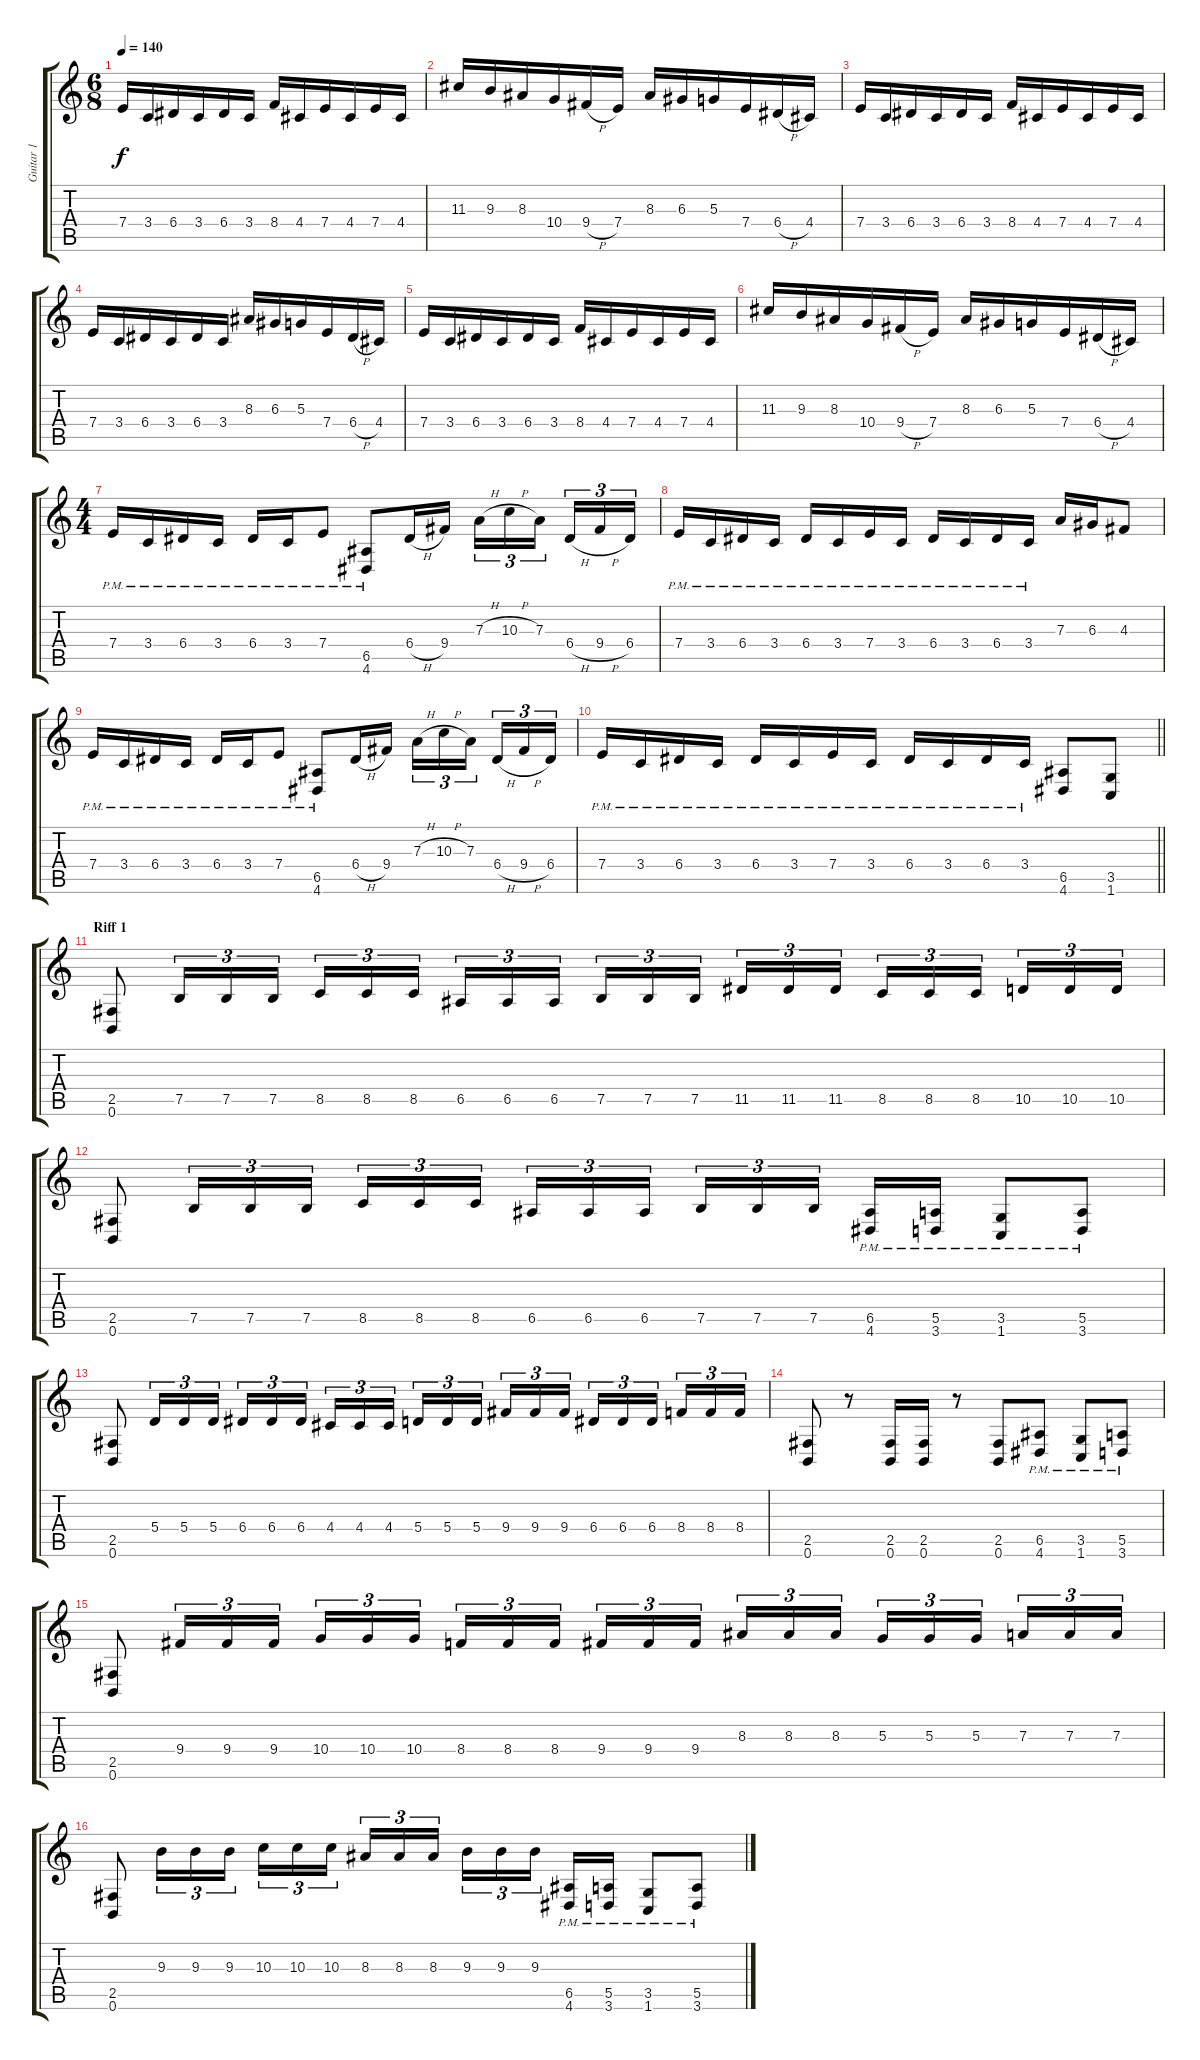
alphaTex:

\track ("Guitar 1" "Guitar 1") {instrument distortionguitar}
\staff {score tabs}
\tuning (B3 Gb3 D3 A2 E2 B1) {hide}
\ts (6 8)
\tempo 140
\clef g2
\ks c
7.4.16{dy f} 3.4.16 6.4.16 3.4.16 6.4.16 3.4.16 8.4.16 4.4.16 7.4.16 4.4.16 7.4.16 4.4.16 |
11.3.16 9.3.16 8.3.16 10.4.16 9.4{h}.16 7.4.16 8.3.16 6.3.16 5.3.16 7.4.16 6.4{h}.16 4.4.16 |
7.4.16 3.4.16 6.4.16 3.4.16 6.4.16 3.4.16 8.4.16 4.4.16 7.4.16 4.4.16 7.4.16 4.4.16 |
7.4.16 3.4.16 6.4.16 3.4.16 6.4.16 3.4.16 8.3.16 6.3.16 5.3.16 7.4.16 6.4{h}.16 4.4.16 |
7.4.16 3.4.16 6.4.16 3.4.16 6.4.16 3.4.16 8.4.16 4.4.16 7.4.16 4.4.16 7.4.16 4.4.16 |
11.3.16 9.3.16 8.3.16 10.4.16 9.4{h}.16 7.4.16 8.3.16 6.3.16 5.3.16 7.4.16 6.4{h}.16 4.4.16 |
\ts (4 4)
7.4{pm}.16 3.4{pm}.16 6.4{pm}.16 3.4{pm}.16 6.4{pm}.16 3.4{pm}.16 7.4{pm}.8 (6.5{pm} 4.6{pm}).8 6.4{h}.16 9.4.16 7.3{h}.16{tu (3 2)} 10.3{h}.16{tu (3 2)} 7.3.16{tu (3 2) beam splitsecondary} 6.4{h}.16{tu (3 2)} 9.4{h}.16{tu (3 2)} 6.4.16{tu (3 2)} |
7.4{pm}.16 3.4{pm}.16 6.4{pm}.16 3.4{pm}.16 6.4{pm}.16 3.4{pm}.16 7.4{pm}.16 3.4{pm}.16 6.4{pm}.16 3.4{pm}.16 6.4{pm}.16 3.4{pm}.16 7.3.16 6.3.16 4.3.8 |
7.4{pm}.16 3.4{pm}.16 6.4{pm}.16 3.4{pm}.16 6.4{pm}.16 3.4{pm}.16 7.4{pm}.8 (6.5{pm} 4.6{pm}).8 6.4{h}.16 9.4.16 7.3{h}.16{tu (3 2)} 10.3{h}.16{tu (3 2)} 7.3.16{tu (3 2) beam splitsecondary} 6.4{h}.16{tu (3 2)} 9.4{h}.16{tu (3 2)} 6.4.16{tu (3 2)} |
\barLineRight lightlight
7.4{pm}.16 3.4{pm}.16 6.4{pm}.16 3.4{pm}.16 6.4{pm}.16 3.4{pm}.16 7.4{pm}.16 3.4{pm}.16 6.4{pm}.16 3.4{pm}.16 6.4{pm}.16 3.4{pm}.16 (6.5 4.6).8 (3.5 1.6).8 |
\section ("" "Riff 1")
(2.5 0.6).8 7.5.16{tu (3 2)} 7.5.16{tu (3 2)} 7.5.16{tu (3 2)} 8.5.16{tu (3 2)} 8.5.16{tu (3 2)} 8.5.16{tu (3 2) beam splitsecondary} 6.5.16{tu (3 2)} 6.5.16{tu (3 2)} 6.5.16{tu (3 2)} 7.5.16{tu (3 2)} 7.5.16{tu (3 2)} 7.5.16{tu (3 2) beam splitsecondary} 11.5.16{tu (3 2)} 11.5.16{tu (3 2)} 11.5.16{tu (3 2)} 8.5.16{tu (3 2)} 8.5.16{tu (3 2)} 8.5.16{tu (3 2) beam splitsecondary} 10.5.16{tu (3 2)} 10.5.16{tu (3 2)} 10.5.16{tu (3 2)} |
(2.5 0.6).8 7.5.16{tu (3 2)} 7.5.16{tu (3 2)} 7.5.16{tu (3 2)} 8.5.16{tu (3 2)} 8.5.16{tu (3 2)} 8.5.16{tu (3 2) beam splitsecondary} 6.5.16{tu (3 2)} 6.5.16{tu (3 2)} 6.5.16{tu (3 2)} 7.5.16{tu (3 2)} 7.5.16{tu (3 2)} 7.5.16{tu (3 2) beam splitsecondary} (6.5{pm} 4.6{pm}).16 (5.5{pm} 3.6{pm}).16 (3.5{pm} 1.6{pm}).8 (5.5{pm} 3.6{pm}).8 |
(2.5 0.6).8 5.4.16{tu (3 2)} 5.4.16{tu (3 2)} 5.4.16{tu (3 2)} 6.4.16{tu (3 2)} 6.4.16{tu (3 2)} 6.4.16{tu (3 2) beam splitsecondary} 4.4.16{tu (3 2)} 4.4.16{tu (3 2)} 4.4.16{tu (3 2)} 5.4.16{tu (3 2)} 5.4.16{tu (3 2)} 5.4.16{tu (3 2) beam splitsecondary} 9.4.16{tu (3 2)} 9.4.16{tu (3 2)} 9.4.16{tu (3 2)} 6.4.16{tu (3 2)} 6.4.16{tu (3 2)} 6.4.16{tu (3 2) beam splitsecondary} 8.4.16{tu (3 2)} 8.4.16{tu (3 2)} 8.4.16{tu (3 2)} |
(2.5 0.6).8 r.8 (2.5 0.6).16 (2.5 0.6).16 r.8 (2.5 0.6).8 (6.5{pm} 4.6{pm}).8 (3.5{pm} 1.6{pm}).8 (5.5{pm} 3.6{pm}).8 |
(2.5 0.6).8 9.4.16{tu (3 2)} 9.4.16{tu (3 2)} 9.4.16{tu (3 2)} 10.4.16{tu (3 2)} 10.4.16{tu (3 2)} 10.4.16{tu (3 2) beam splitsecondary} 8.4.16{tu (3 2)} 8.4.16{tu (3 2)} 8.4.16{tu (3 2)} 9.4.16{tu (3 2)} 9.4.16{tu (3 2)} 9.4.16{tu (3 2) beam splitsecondary} 8.3.16{tu (3 2)} 8.3.16{tu (3 2)} 8.3.16{tu (3 2)} 5.3.16{tu (3 2)} 5.3.16{tu (3 2)} 5.3.16{tu (3 2) beam splitsecondary} 7.3.16{tu (3 2)} 7.3.16{tu (3 2)} 7.3.16{tu (3 2)} |
(2.5 0.6).8 9.3.16{tu (3 2)} 9.3.16{tu (3 2)} 9.3.16{tu (3 2)} 10.3.16{tu (3 2)} 10.3.16{tu (3 2)} 10.3.16{tu (3 2) beam splitsecondary} 8.3.16{tu (3 2)} 8.3.16{tu (3 2)} 8.3.16{tu (3 2)} 9.3.16{tu (3 2)} 9.3.16{tu (3 2)} 9.3.16{tu (3 2) beam splitsecondary} (6.5{pm} 4.6{pm}).16 (5.5{pm} 3.6{pm}).16 (3.5{pm} 1.6{pm}).8 (5.5{pm} 3.6{pm}).8
